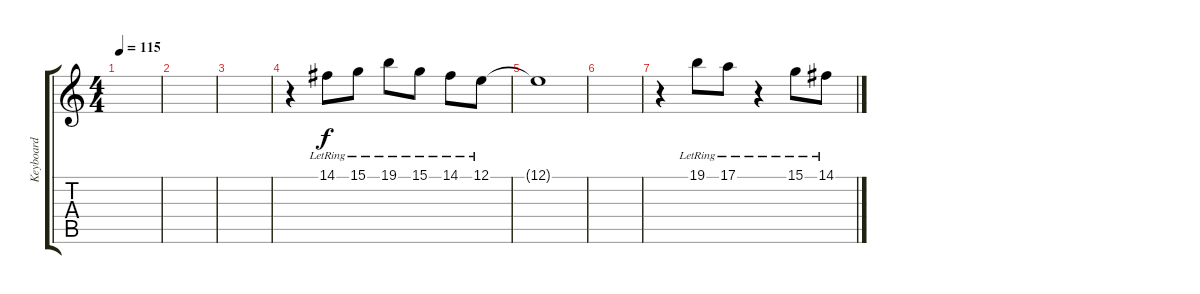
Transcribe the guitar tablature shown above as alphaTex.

\track ("Keyboard" "Keyboard") {instrument acousticgrandpiano}
\staff {score tabs}
\tuning (E4 B3 G3 D3 A2 E2) {hide}
\ts (4 4)
\tempo 115
\clef g2
\ks c
|
|
|
r.4 14.1{lr}.8 15.1{lr}.8 19.1{lr}.8 15.1{lr}.8 14.1{lr}.8 12.1{lr}.8 |
12.1{t}.1 |
|
r.4 19.1{lr}.8 17.1{lr}.8 r.4 15.1{lr}.8 14.1{lr}.8
